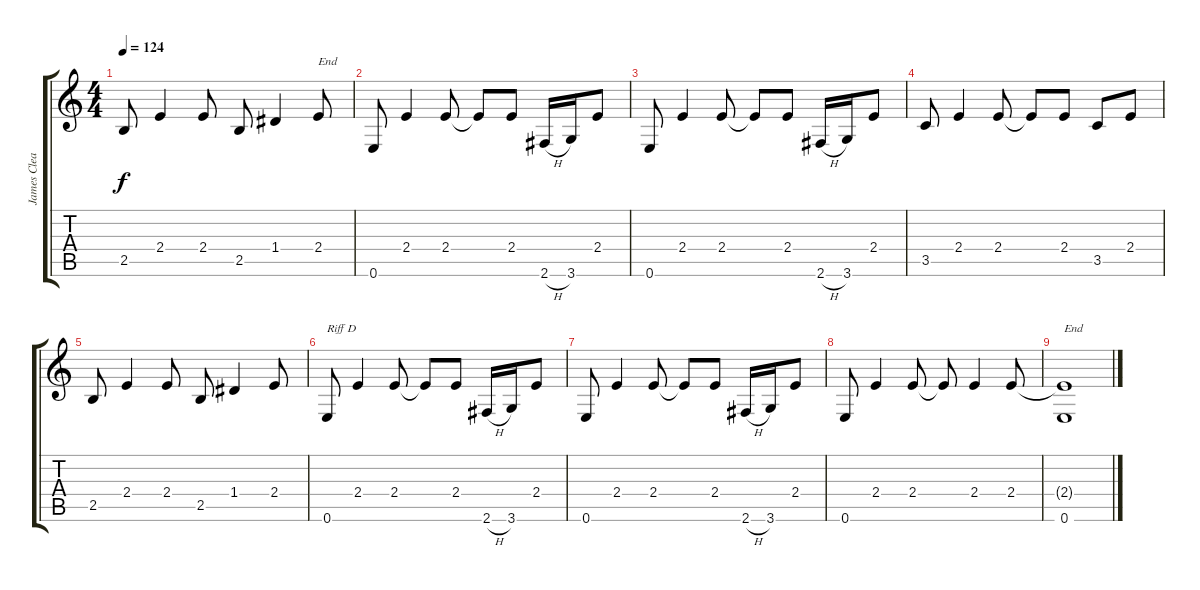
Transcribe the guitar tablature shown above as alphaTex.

\track ("James Clean" "James Clea") {instrument electricguitarclean}
\staff {score tabs}
\tuning (E4 B3 G3 D3 A2 E2) {hide}
\ts (4 4)
\tempo 124
\clef g2
\ks c
2.5.8{dy f} 2.4.4 2.4.8 2.5.8 1.4.4 2.4.8{txt "End"} |
0.6.8 2.4.4 2.4.8 2.4{t}.8 2.4.8 2.6{h}.16 3.6.16 2.4.8 |
0.6.8 2.4.4 2.4.8 2.4{t}.8 2.4.8 2.6{h}.16 3.6.16 2.4.8 |
3.5.8 2.4.4 2.4.8 2.4{t}.8 2.4.8 3.5.8 2.4.8 |
2.5.8 2.4.4 2.4.8 2.5.8 1.4.4 2.4.8 |
0.6.8{txt "Riff D"} 2.4.4 2.4.8 2.4{t}.8 2.4.8 2.6{h}.16 3.6.16 2.4.8 |
0.6.8 2.4.4 2.4.8 2.4{t}.8 2.4.8 2.6{h}.16 3.6.16 2.4.8 |
0.6.8 2.4.4 2.4.8 2.4{t}.8 2.4.4 2.4.8 |
(2.4{t} 0.6).1{txt "End"}
